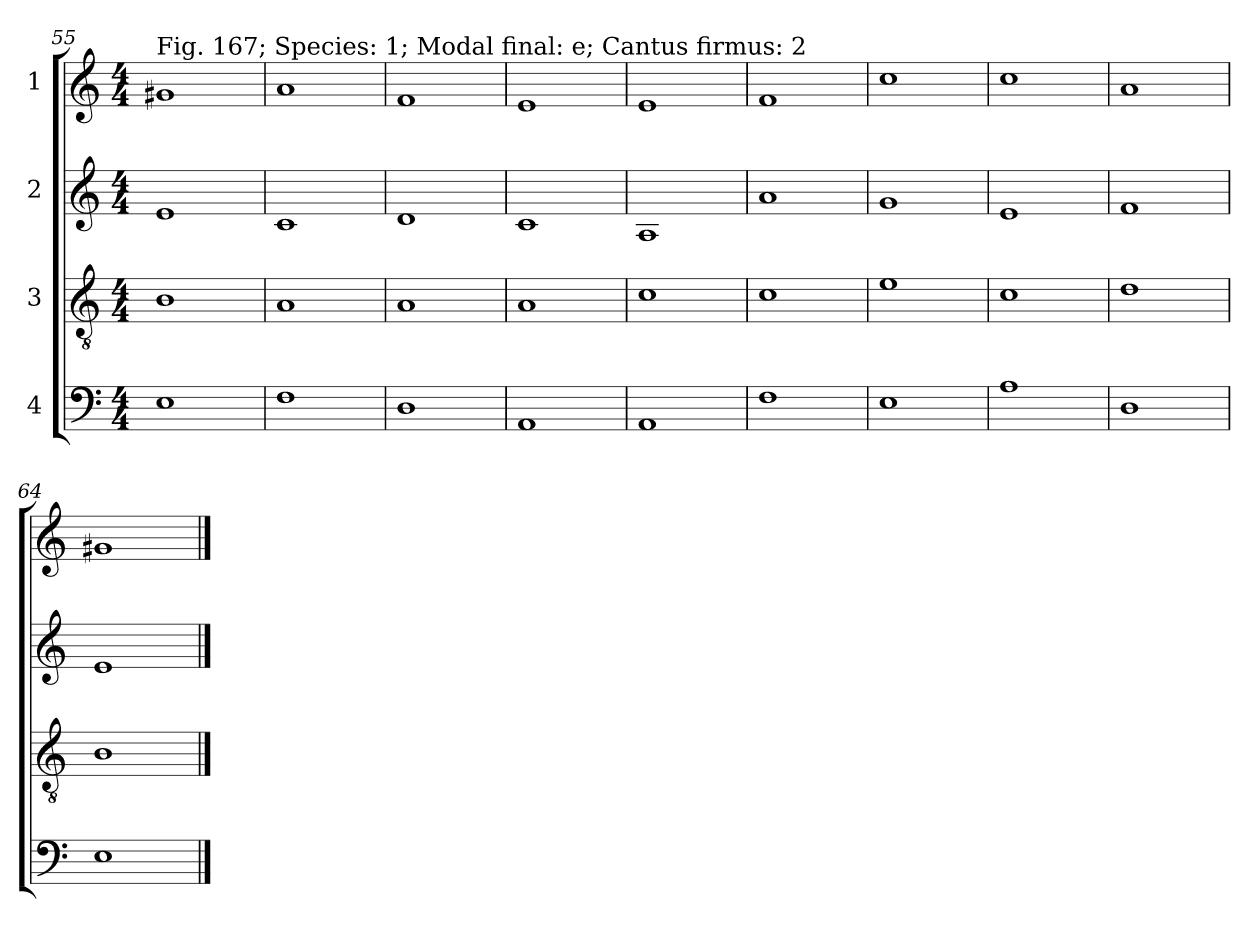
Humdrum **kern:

**kern	**kern	**kern	**kern
*part4	*part3	*part2	*part1
*staff4	*staff3	*staff2	*staff1
*I"4	*I"3	*I"2	*I"1
!!LO:LB:g=z
*clefF4	*clefGv2	*clefG2	*clefG2
*k[]	*k[]	*k[]	*k[]
*M4/4	*M4/4	*M4/4	*M4/4
=55	=55	=55	=55
!	!	!	!LO:TX:a:t=Fig. 167; Species&colon; 1; Modal final&colon; e; Cantus firmus&colon; 2
1E	1B	1e	1g#X
=56	=56	=56	=56
1F	1A	1c	1a
=57	=57	=57	=57
1D	1A	1d	1f
=58	=58	=58	=58
1AA	1A	1c	1e
=59	=59	=59	=59
1AA	1c	1A	1e
=60	=60	=60	=60
1F	1c	1a	1f
=61	=61	=61	=61
1E	1e	1g	1cc
=62	=62	=62	=62
1A	1c	1e	1cc
=63	=63	=63	=63
1D	1d	1f	1a
=64	=64	=64	=64
1E	1B	1e	1g#X
==	==	==	==
*-	*-	*-	*-
